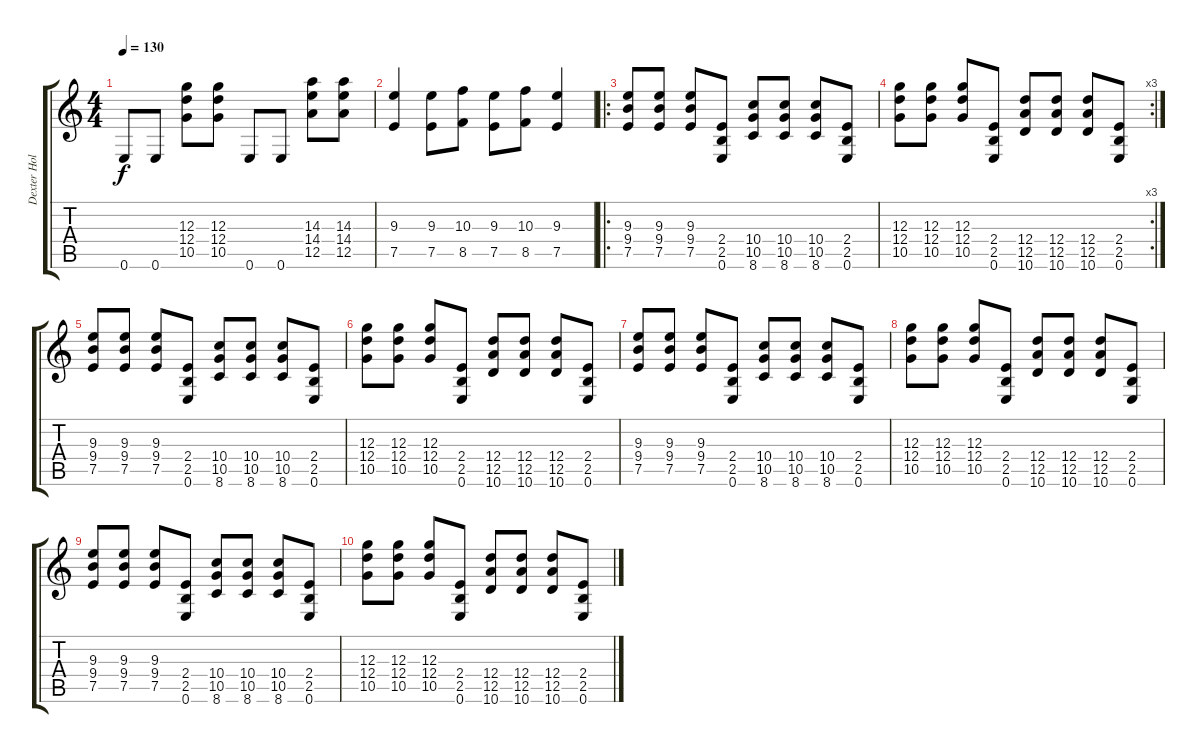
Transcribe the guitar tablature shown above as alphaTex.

\track ("Dexter Holland" "Dexter Hol") {instrument distortionguitar}
\staff {score tabs}
\tuning (E4 B3 G3 D3 A2 E2) {hide}
\ts (4 4)
\tempo 130
\clef g2
\ks c
0.6.8{dy f} 0.6.8 (12.3 12.4 10.5).8 (12.3 12.4 10.5).8 0.6.8 0.6.8 (14.3 14.4 12.5).8 (14.3 14.4 12.5).8 |
(9.3 7.5).4 (9.3 7.5).8 (10.3 8.5).8 (9.3 7.5).8 (10.3 8.5).8 (9.3 7.5).4 |
\ro
(9.3 9.4 7.5).8 (9.3 9.4 7.5).8 (9.3 9.4 7.5).8 (2.4 2.5 0.6).8 (10.4 10.5 8.6).8 (10.4 10.5 8.6).8 (10.4 10.5 8.6).8 (2.4 2.5 0.6).8 |
\rc 3
(12.3 12.4 10.5).8 (12.3 12.4 10.5).8 (12.3 12.4 10.5).8 (2.4 2.5 0.6).8 (12.4 12.5 10.6).8 (12.4 12.5 10.6).8 (12.4 12.5 10.6).8 (2.4 2.5 0.6).8 |
(9.3 9.4 7.5).8 (9.3 9.4 7.5).8 (9.3 9.4 7.5).8 (2.4 2.5 0.6).8 (10.4 10.5 8.6).8 (10.4 10.5 8.6).8 (10.4 10.5 8.6).8 (2.4 2.5 0.6).8 |
(12.3 12.4 10.5).8 (12.3 12.4 10.5).8 (12.3 12.4 10.5).8 (2.4 2.5 0.6).8 (12.4 12.5 10.6).8 (12.4 12.5 10.6).8 (12.4 12.5 10.6).8 (2.4 2.5 0.6).8 |
(9.3 9.4 7.5).8 (9.3 9.4 7.5).8 (9.3 9.4 7.5).8 (2.4 2.5 0.6).8 (10.4 10.5 8.6).8 (10.4 10.5 8.6).8 (10.4 10.5 8.6).8 (2.4 2.5 0.6).8 |
(12.3 12.4 10.5).8 (12.3 12.4 10.5).8 (12.3 12.4 10.5).8 (2.4 2.5 0.6).8 (12.4 12.5 10.6).8 (12.4 12.5 10.6).8 (12.4 12.5 10.6).8 (2.4 2.5 0.6).8 |
(9.3 9.4 7.5).8 (9.3 9.4 7.5).8 (9.3 9.4 7.5).8 (2.4 2.5 0.6).8 (10.4 10.5 8.6).8 (10.4 10.5 8.6).8 (10.4 10.5 8.6).8 (2.4 2.5 0.6).8 |
(12.3 12.4 10.5).8 (12.3 12.4 10.5).8 (12.3 12.4 10.5).8 (2.4 2.5 0.6).8 (12.4 12.5 10.6).8 (12.4 12.5 10.6).8 (12.4 12.5 10.6).8 (2.4 2.5 0.6).8
